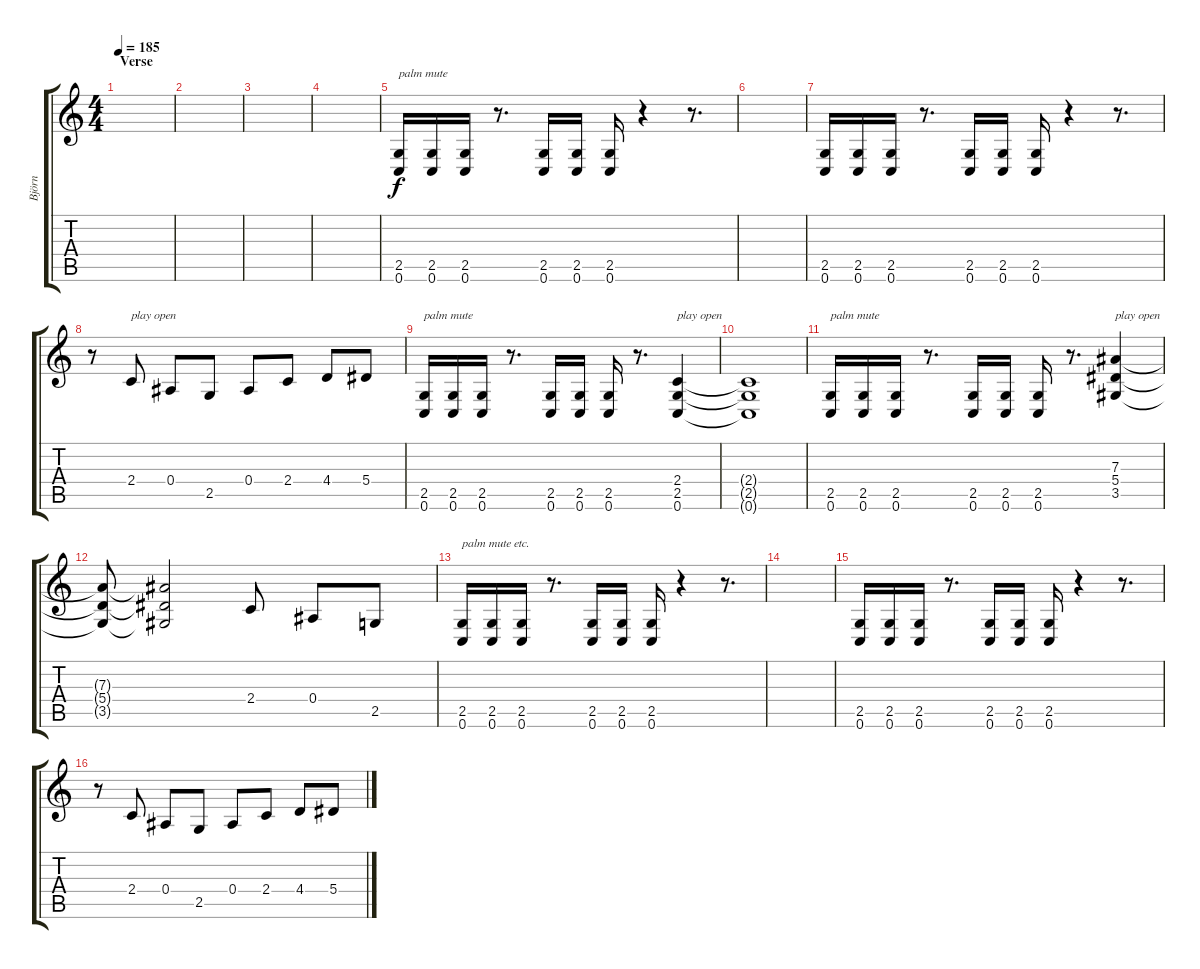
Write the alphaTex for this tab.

\track ("Björn" "Björn") {instrument distortionguitar}
\staff {score tabs}
\tuning (C4 G3 Eb3 Bb2 F2 C2) {hide}
\ts (4 4)
\section ("" "Verse")
\tempo 185
\clef g2
\ks c
|
|
|
|
(2.5 0.6).16{txt "palm mute"} (2.5 0.6).16 (2.5 0.6).16 r.8{d} (2.5 0.6).16 (2.5 0.6).16 (2.5 0.6).16 r.4 r.8{d} |
|
(2.5 0.6).16 (2.5 0.6).16 (2.5 0.6).16 r.8{d} (2.5 0.6).16 (2.5 0.6).16 (2.5 0.6).16 r.4 r.8{d} |
r.8 2.4.8{txt "play open"} 0.4.8 2.5.8 0.4.8 2.4.8 4.4.8 5.4.8 |
(2.5 0.6).16{txt "palm mute"} (2.5 0.6).16 (2.5 0.6).16 r.8{d} (2.5 0.6).16 (2.5 0.6).16 (2.5 0.6).16 r.8{d} (2.4 2.5 0.6).4{txt "play open"} |
(2.4{t} 2.5{t} 0.6{t}).1 |
(2.5 0.6).16{txt "palm mute"} (2.5 0.6).16 (2.5 0.6).16 r.8{d} (2.5 0.6).16 (2.5 0.6).16 (2.5 0.6).16 r.8{d} (7.3 5.4 3.5).4{txt "play open"} |
(7.3{t} 5.4{t} 3.5{t}).8 (7.3{t} 5.4{t} 3.5{t}).2 2.4.8 0.4.8 2.5.8 |
(2.5 0.6).16{txt "palm mute etc."} (2.5 0.6).16 (2.5 0.6).16 r.8{d} (2.5 0.6).16 (2.5 0.6).16 (2.5 0.6).16 r.4 r.8{d} |
|
(2.5 0.6).16 (2.5 0.6).16 (2.5 0.6).16 r.8{d} (2.5 0.6).16 (2.5 0.6).16 (2.5 0.6).16 r.4 r.8{d} |
r.8 2.4.8 0.4.8 2.5.8 0.4.8 2.4.8 4.4.8 5.4.8
